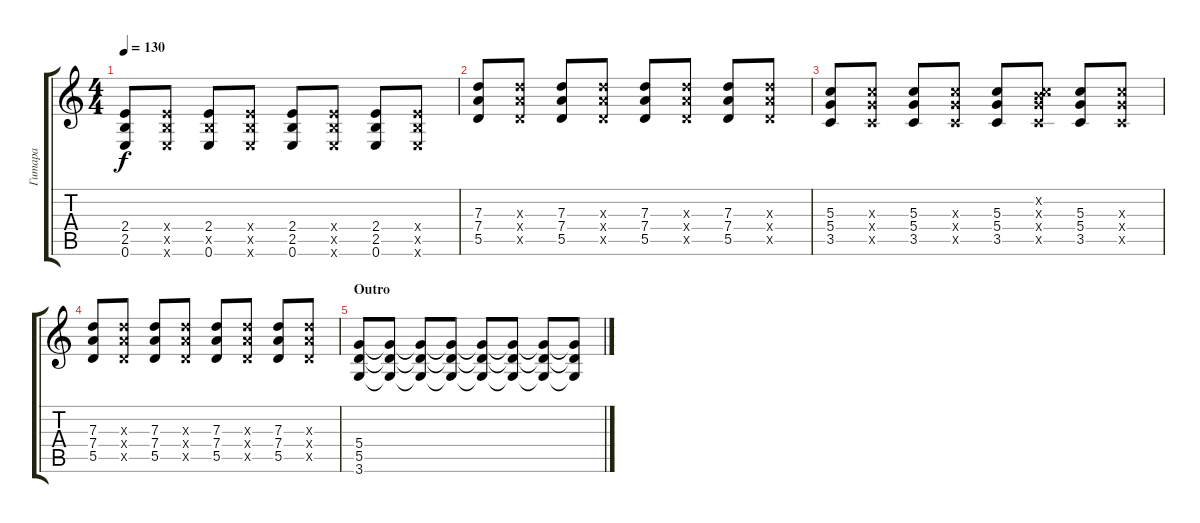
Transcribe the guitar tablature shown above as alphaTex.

\track ("Гитара" "Гитара") {instrument overdrivenguitar}
\staff {score tabs}
\tuning (E4 B3 G3 D3 A2 E2) {hide}
\ts (4 4)
\tempo 130
\clef g2
\ks c
(2.4 2.5 0.6).8{dy f} (2.4{x} 2.5{x} 0.6{x}).8 (2.4 2.5{x} 0.6).8 (2.4{x} 2.5{x} 0.6{x}).8 (2.4 2.5 0.6).8 (2.4{x} 2.5{x} 0.6{x}).8 (2.4 2.5 0.6).8 (2.4{x} 2.5{x} 0.6{x}).8 |
(7.3 7.4 5.5).8 (7.3{x} 7.4{x} 5.5{x}).8 (7.3 7.4 5.5).8 (7.3{x} 7.4{x} 5.5{x}).8 (7.3 7.4 5.5).8 (7.3{x} 7.4{x} 5.5{x}).8 (7.3 7.4 5.5).8 (7.3{x} 7.4{x} 5.5{x}).8 |
(5.3 5.4 3.5).8 (5.3{x} 5.4{x} 3.5{x}).8 (5.3 5.4 3.5).8 (5.3{x} 5.4{x} 3.5{x}).8 (5.3 5.4 3.5).8 (0.2{x} 5.3{x} 5.4{x} 3.5{x}).8 (5.3 5.4 3.5).8 (5.3{x} 5.4{x} 3.5{x}).8 |
(7.3 7.4 5.5).8 (7.3{x} 7.4{x} 5.5{x}).8 (7.3 7.4 5.5).8 (7.3{x} 7.4{x} 5.5{x}).8 (7.3 7.4 5.5).8 (7.3{x} 7.4{x} 5.5{x}).8 (7.3 7.4 5.5).8 (7.3{x} 7.4{x} 5.5{x}).8 |
\section ("" "Outro")
(5.4 5.5 3.6).8 (5.4{t} 5.5{t} 3.6{t}).8 (5.4{t} 5.5{t} 3.6{t}).8 (5.4{t} 5.5{t} 3.6{t}).8 (5.4{t} 5.5{t} 3.6{t}).8 (5.4{t} 5.5{t} 3.6{t}).8 (5.4{t} 5.5{t} 3.6{t}).8 (5.4{t} 5.5{t} 3.6{t}).8
